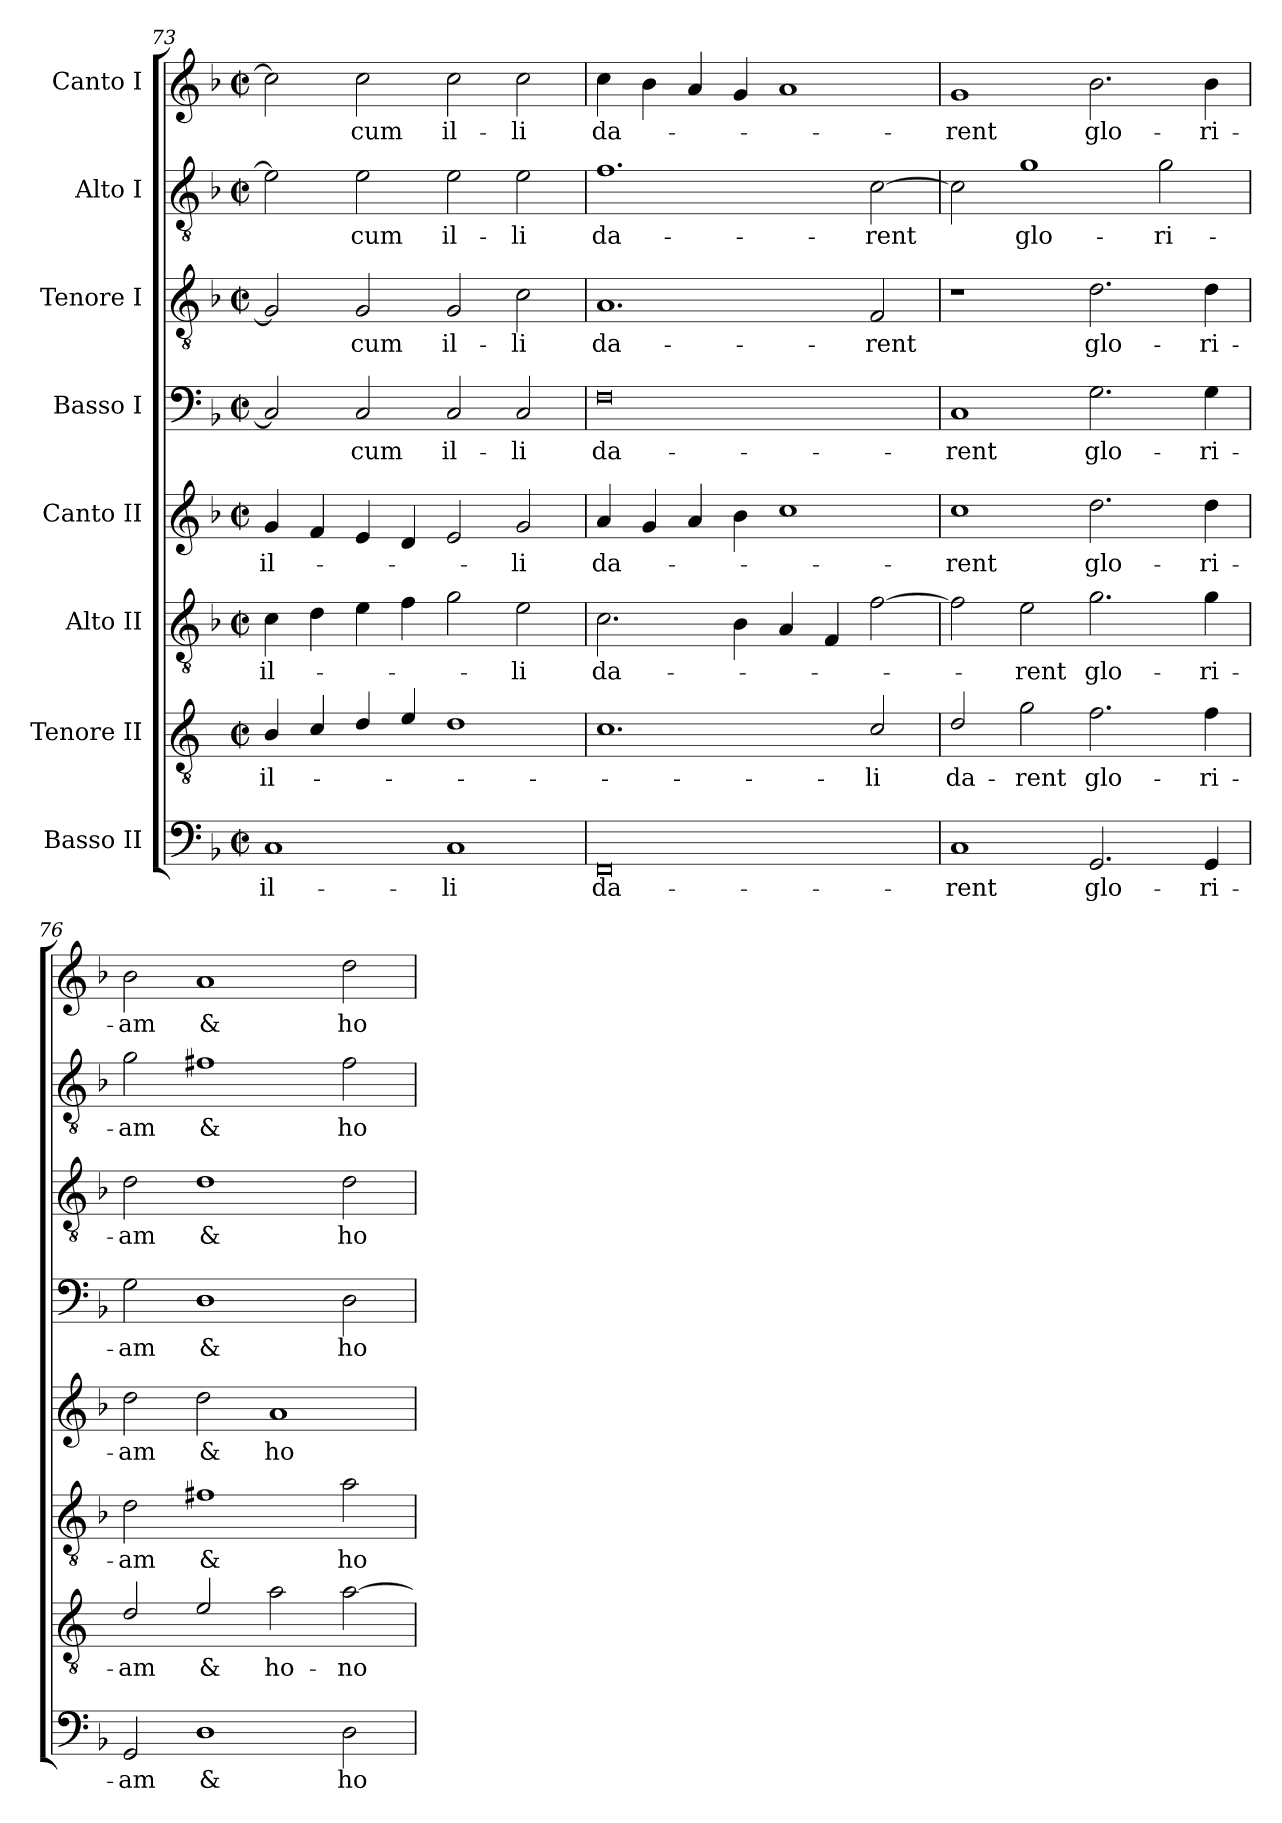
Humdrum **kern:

**kern	**text	**kern	**text	**kern	**text	**kern	**text	**kern	**text	**kern	**text	**kern	**text	**kern	**text
*part8	*part8	*part7	*part7	*part6	*part6	*part5	*part5	*part4	*part4	*part3	*part3	*part2	*part2	*part1	*part1
*staff8	*staff8	*staff7	*staff7	*staff6	*staff6	*staff5	*staff5	*staff4	*staff4	*staff3	*staff3	*staff2	*staff2	*staff1	*staff1
*I"Basso II	*	*I"Tenore II	*	*I"Alto II	*	*I"Canto II	*	*I"Basso I	*	*I"Tenore I	*	*I"Alto I	*	*I"Canto I	*
*clefF4	*	*clefGv2	*	*clefGv2	*	*clefG2	*	*clefF4	*	*clefGv2	*	*clefGv2	*	*clefG2	*
*	*	*ITrd4c7	*	*	*	*	*	*	*	*	*	*	*	*	*
*k[b-]	*	*k[b-]	*	*k[b-]	*	*k[b-]	*	*k[b-]	*	*k[b-]	*	*k[b-]	*	*k[b-]	*
*d:	*	*d:	*	*d:	*	*d:	*	*d:	*	*d:	*	*d:	*	*d:	*
*M2/2	*	*M2/2	*	*M2/2	*	*M2/2	*	*M2/2	*	*M2/2	*	*M2/2	*	*M2/2	*
*met(c|)	*	*met(c|)	*	*met(c|)	*	*met(c|)	*	*met(c|)	*	*met(c|)	*	*met(c|)	*	*met(c|)	*
=73	=73	=73	=73	=73	=73	=73	=73	=73	=73	=73	=73	=73	=73	=73	=73
!	!LO:LY:b	!	!LO:LY:b	!	!LO:LY:b	!	!LO:LY:b	!	!	!	!	!	!	!	!
1C	il-	4E/	il-	4c\	il-	4g/	il-	2C/]	.	2G/]	.	2e\]	.	2cc\]	.
.	.	4F/	.	4d\	.	4f/	.	.	.	.	.	.	.	.	.
!	!	!	!	!	!	!	!	!	!LO:LY:b	!	!LO:LY:b	!	!LO:LY:b	!	!LO:LY:b
.	.	4G/	.	4e\	.	4e/	.	2C/	cum	2G/	cum	2e\	cum	2cc\	cum
.	.	4A/	.	4f\	.	4d/	.	.	.	.	.	.	.	.	.
!	!LO:LY:b	!	!	!	!	!	!	!	!LO:LY:b	!	!LO:LY:b	!	!LO:LY:b	!	!LO:LY:b
1C	-li	1G	.	2g\	.	2e/	.	2C/	il-	2G/	il-	2e\	il-	2cc\	il-
!	!	!	!	!	!LO:LY:b	!	!LO:LY:b	!	!LO:LY:b	!	!LO:LY:b	!	!LO:LY:b	!	!LO:LY:b
.	.	.	.	2e\	-li	2g/	-li	2C/	-li	2c\	-li	2e\	-li	2cc\	-li
=74	=74	=74	=74	=74	=74	=74	=74	=74	=74	=74	=74	=74	=74	=74	=74
!	!LO:LY:b	!	!	!	!LO:LY:b	!	!LO:LY:b	!	!LO:LY:b	!	!LO:LY:b	!	!LO:LY:b	!	!LO:LY:b
0FF	da-	1.F	.	2.c\	da-	4a/	da-	0F	da-	1.A	da-	1.f	da-	4cc\	da-
.	.	.	.	.	.	4g/	.	.	.	.	.	.	.	4b-\	.
.	.	.	.	.	.	4a/	.	.	.	.	.	.	.	4a/	.
.	.	.	.	4B-\	.	4b-\	.	.	.	.	.	.	.	4g/	.
.	.	.	.	4A/	.	1cc	.	.	.	.	.	.	.	1a	.
.	.	.	.	4F/	.	.	.	.	.	.	.	.	.	.	.
!	!	!	!LO:LY:b	!	!	!	!	!	!	!	!LO:LY:b	!	!LO:LY:b	!	!
.	.	2F/	-li	[2f\	.	.	.	.	.	2F/	-rent	[2c\	-rent	.	.
!!LO:PB:g=z
=75	=75	=75	=75	=75	=75	=75	=75	=75	=75	=75	=75	=75	=75	=75	=75
!	!LO:LY:b	!	!LO:LY:b	!	!	!	!LO:LY:b	!	!LO:LY:b	!	!	!	!	!	!LO:LY:b
1C	-rent	2G/	da-	2f\]	.	1cc	-rent	1C	-rent	1r	.	2c\]	.	1g	-rent
!	!	!	!LO:LY:b	!	!LO:LY:b	!	!	!	!	!	!	!	!LO:LY:b	!	!
.	.	2c\	-rent	2e\	-rent	.	.	.	.	.	.	1g	glo-	.	.
!	!LO:LY:b	!	!LO:LY:b	!	!LO:LY:b	!	!LO:LY:b	!	!LO:LY:b	!	!LO:LY:b	!	!	!	!LO:LY:b
2.GG/	glo-	2.B-\	glo-	2.g\	glo-	2.dd\	glo-	2.G\	glo-	2.d\	glo-	.	.	2.b-\	glo-
!	!	!	!	!	!	!	!	!	!	!	!	!	!LO:LY:b	!	!
.	.	.	.	.	.	.	.	.	.	.	.	2g\	-ri-	.	.
!	!LO:LY:b	!	!LO:LY:b	!	!LO:LY:b	!	!LO:LY:b	!	!LO:LY:b	!	!LO:LY:b	!	!	!	!LO:LY:b
4GG/	-ri-	4B-\	-ri-	4g\	-ri-	4dd\	-ri-	4G\	-ri-	4d\	-ri-	.	.	4b-\	-ri-
=76	=76	=76	=76	=76	=76	=76	=76	=76	=76	=76	=76	=76	=76	=76	=76
!	!LO:LY:b	!	!LO:LY:b	!	!LO:LY:b	!	!LO:LY:b	!	!LO:LY:b	!	!LO:LY:b	!	!LO:LY:b	!	!LO:LY:b
2GG/	-am	2G/	-am	2d\	-am	2dd\	-am	2G\	-am	2d\	-am	2g\	-am	2b-\	-am
!	!LO:LY:b	!	!LO:LY:b	!	!LO:LY:b	!	!LO:LY:b	!	!LO:LY:b	!	!LO:LY:b	!	!LO:LY:b	!	!LO:LY:b
1D	&	2A/	&	1f#X	&	2dd\	&	1D	&	1d	&	1f#X	&	1a	&
!	!	!	!LO:LY:b	!	!	!	!LO:LY:b	!	!	!	!	!	!	!	!
.	.	2d\	ho-	.	.	1a	ho-	.	.	.	.	.	.	.	.
!	!LO:LY:b	!	!LO:LY:b	!	!LO:LY:b	!	!	!	!LO:LY:b	!	!LO:LY:b	!	!LO:LY:b	!	!LO:LY:b
2D\	ho-	[2d\	-no-	2a\	ho-	.	.	2D\	ho-	2d\	ho-	2f#\	ho-	2dd\	ho-
=	=	=	=	=	=	=	=	=	=	=	=	=	=	=	=
*-	*-	*-	*-	*-	*-	*-	*-	*-	*-	*-	*-	*-	*-	*-	*-
